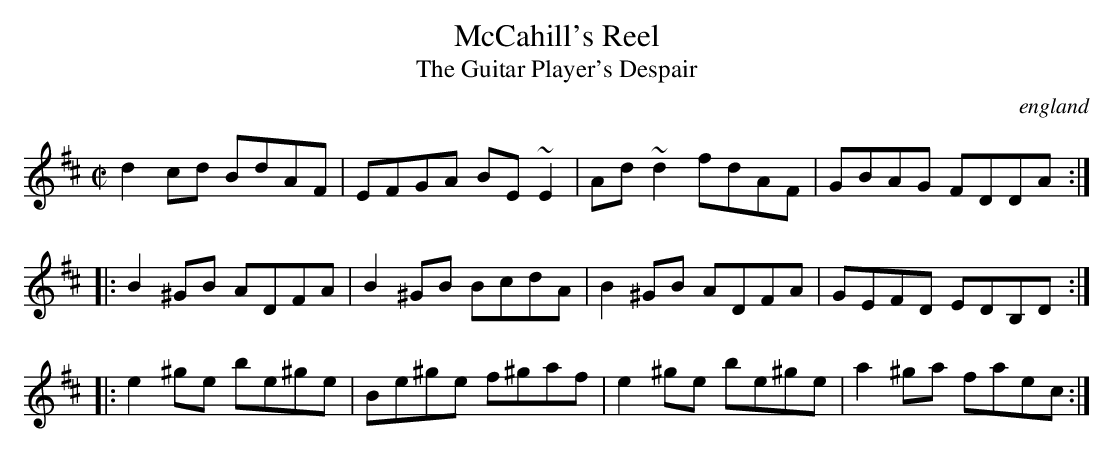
X:1
T:McCahill's Reel
T:Guitar Player's Despair, The
O:england
M:C|
K:D
d2cd BdAF|EFGA BE~E2|Ad~d2 fdAF|GBAG FDDA:|
|:B2^GB ADFA|B2^GB BcdA|B2^GB ADFA|GEFD EDB,D:|
|:e2^ge be^ge|Be^ge f^gaf|e2^ge be^ge|a2^ga faec:|
